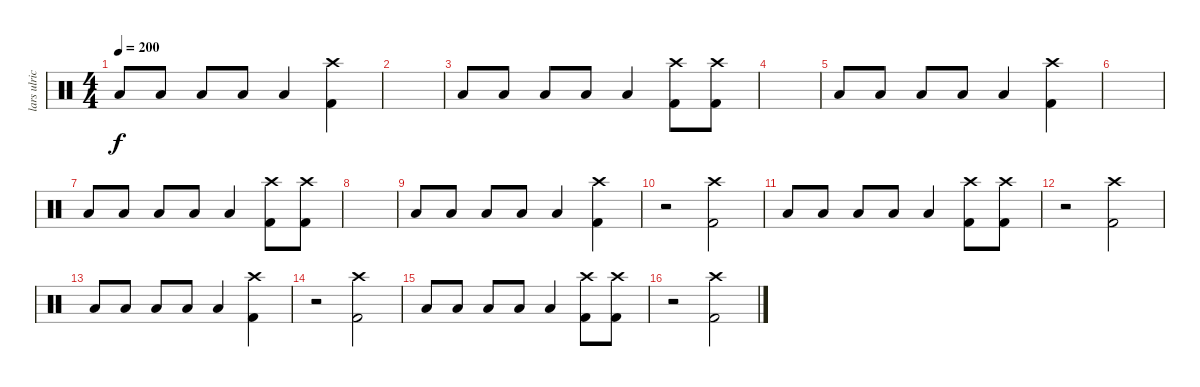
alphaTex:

\track ("lars ulrich" "lars ulric") {instrument percussion}
\staff {score}
\articulation defaults
\ts (4 4)
\tempo 200
\clef neutral
\ks c "Low Floor Tom (hit)".8{dy f} "Low Floor Tom (hit)".8 "Low Floor Tom (hit)".8 "Low Floor Tom (hit)".8 "Low Floor Tom (hit)".4
("Crash high (hit)" "Kick (hit) 2").4 |
|
"Low Floor Tom (hit)".8 "Low Floor Tom (hit)".8 "Low Floor Tom (hit)".8 "Low Floor Tom (hit)".8 "Low Floor Tom (hit)".4 ("Crash high (hit)" "Kick (hit) 2").8 ("Crash high (hit)" "Kick (hit) 2").8 |
|
"Low Floor Tom (hit)".8 "Low Floor Tom (hit)".8 "Low Floor Tom (hit)".8 "Low Floor Tom (hit)".8 "Low Floor Tom (hit)".4 ("Crash high (hit)" "Kick (hit) 2").4 |
|
"Low Floor Tom (hit)".8 "Low Floor Tom (hit)".8 "Low Floor Tom (hit)".8 "Low Floor Tom (hit)".8 "Low Floor Tom (hit)".4 ("Crash high (hit)" "Kick (hit) 2").8 ("Crash high (hit)" "Kick (hit) 2").8 |
|
"Low Floor Tom (hit)".8 "Low Floor Tom (hit)".8 "Low Floor Tom (hit)".8 "Low Floor Tom (hit)".8 "Low Floor Tom (hit)".4 ("Crash high (hit)" "Kick (hit) 2").4 |
r.2 ("Crash high (hit)" "Kick (hit) 2").2 |
"Low Floor Tom (hit)".8 "Low Floor Tom (hit)".8 "Low Floor Tom (hit)".8 "Low Floor Tom (hit)".8 "Low Floor Tom (hit)".4 ("Crash high (hit)" "Kick (hit) 2").8 ("Crash high (hit)" "Kick (hit) 2").8 |
r.2 ("Crash high (hit)" "Kick (hit) 2").2 |
"Low Floor Tom (hit)".8 "Low Floor Tom (hit)".8 "Low Floor Tom (hit)".8 "Low Floor Tom (hit)".8 "Low Floor Tom (hit)".4 ("Crash high (hit)" "Kick (hit) 2").4 |
r.2 ("Crash high (hit)" "Kick (hit) 2").2 |
"Low Floor Tom (hit)".8 "Low Floor Tom (hit)".8 "Low Floor Tom (hit)".8 "Low Floor Tom (hit)".8 "Low Floor Tom (hit)".4 ("Crash high (hit)" "Kick (hit) 2").8 ("Crash high (hit)" "Kick (hit) 2").8 |
r.2 ("Crash high (hit)" "Kick (hit) 2").2
